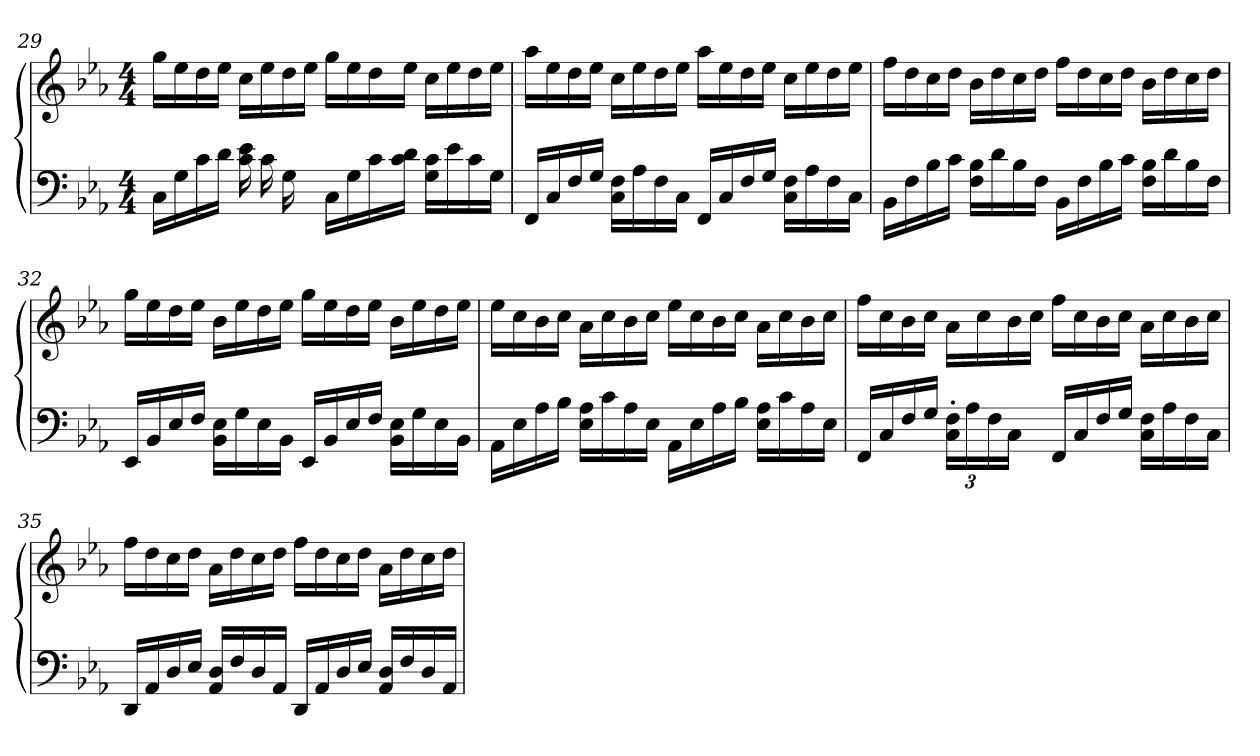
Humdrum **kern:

**kern	**kern
*part1	*part1
*staff2	*staff1
!!LO:PB:g=z
*clefF4	*clefG2
*k[b-e-a-]	*k[b-e-a-]
*M4/4	*M4/4
=29	=29
16C\LL	16gg\LL
16G\	16ee-\
16c\	16dd\
16d\JJ	16ee-\JJ
16c\ 16e-\	16cc\LL
16c\	16ee-\
16G\	16dd\
16ryy	16ee-\JJ
16C\LL	16gg\LL
16G\	16ee-\
16c\	16dd\
16c\ 16d\JJ	16ee-\JJ
16G\ 16c\LL	16cc\LL
16e-\	16ee-\
16c\	16dd\
16G\JJ	16ee-\JJ
!!LO:LB:g=z
=30	=30
16FF/LL	16aa-\LL
16C/	16ee-\
16F/	16dd\
16G/JJ	16ee-\JJ
16C\ 16F\LL	16cc\LL
16A-\	16ee-\
16F\	16dd\
16C\JJ	16ee-\JJ
16FF/LL	16aa-\LL
16C/	16ee-\
16F/	16dd\
16G/JJ	16ee-\JJ
16C\ 16F\LL	16cc\LL
16A-\	16ee-\
16F\	16dd\
16C\JJ	16ee-\JJ
=31	=31
16BB-\LL	16ff\LL
16F\	16dd\
16B-\	16cc\
16c\JJ	16dd\JJ
16F\ 16B-\LL	16b-\LL
16d\	16dd\
16B-\	16cc\
16F\JJ	16dd\JJ
16BB-\LL	16ff\LL
16F\	16dd\
16B-\	16cc\
16c\JJ	16dd\JJ
16F\ 16B-\LL	16b-\LL
16d\	16dd\
16B-\	16cc\
16F\JJ	16dd\JJ
!!LO:LB:g=z
=32	=32
16EE-/LL	16gg\LL
16BB-/	16ee-\
16E-/	16dd\
16F/JJ	16ee-\JJ
16BB-\ 16E-\LL	16b-\LL
16G\	16ee-\
16E-\	16dd\
16BB-\JJ	16ee-\JJ
16EE-/LL	16gg\LL
16BB-/	16ee-\
16E-/	16dd\
16F/JJ	16ee-\JJ
16BB-\ 16E-\LL	16b-\LL
16G\	16ee-\
16E-\	16dd\
16BB-\JJ	16ee-\JJ
!!LO:LB:g=z
=33	=33
16AA-\LL	16ee-\LL
16E-\	16cc\
16A-\	16b-\
16B-\JJ	16cc\JJ
16E-\ 16A-\LL	16a-\LL
16c\	16cc\
16A-\	16b-\
16E-\JJ	16cc\JJ
16AA-\LL	16ee-\LL
16E-\	16cc\
16A-\	16b-\
16B-\JJ	16cc\JJ
16E-\ 16A-\LL	16a-\LL
16c\	16cc\
16A-\	16b-\
16E-\JJ	16cc\JJ
=34	=34
16FF/LL	16ff\LL
16C/	16cc\
16F/	16b-\
16G/JJ	16cc\JJ
*Xbrackettup	*
24C\' 24F\'LL	16a-\LL
24A-\	.
.	16cc\
24F\	.
16C\JJ	16b-\
16ryy	16cc\JJ
16FF/LL	16ff\LL
16C/	16cc\
16F/	16b-\
16G/JJ	16cc\JJ
16C\ 16F\LL	16a-\LL
16A-\	16cc\
16F\	16b-\
16C\JJ	16cc\JJ
!!LO:LB:g=z
=35	=35
16DD/LL	16ff\LL
16AA-/	16dd\
16D/	16cc\
16E-/JJ	16dd\JJ
16AA-/ 16D/LL	16a-\LL
16F/	16dd\
16D/	16cc\
16AA-/JJ	16dd\JJ
16DD/LL	16ff\LL
16AA-/	16dd\
16D/	16cc\
16E-/JJ	16dd\JJ
16AA-/ 16D/LL	16a-\LL
16F/	16dd\
16D/	16cc\
16AA-/JJ	16dd\JJ
=	=
*-	*-
